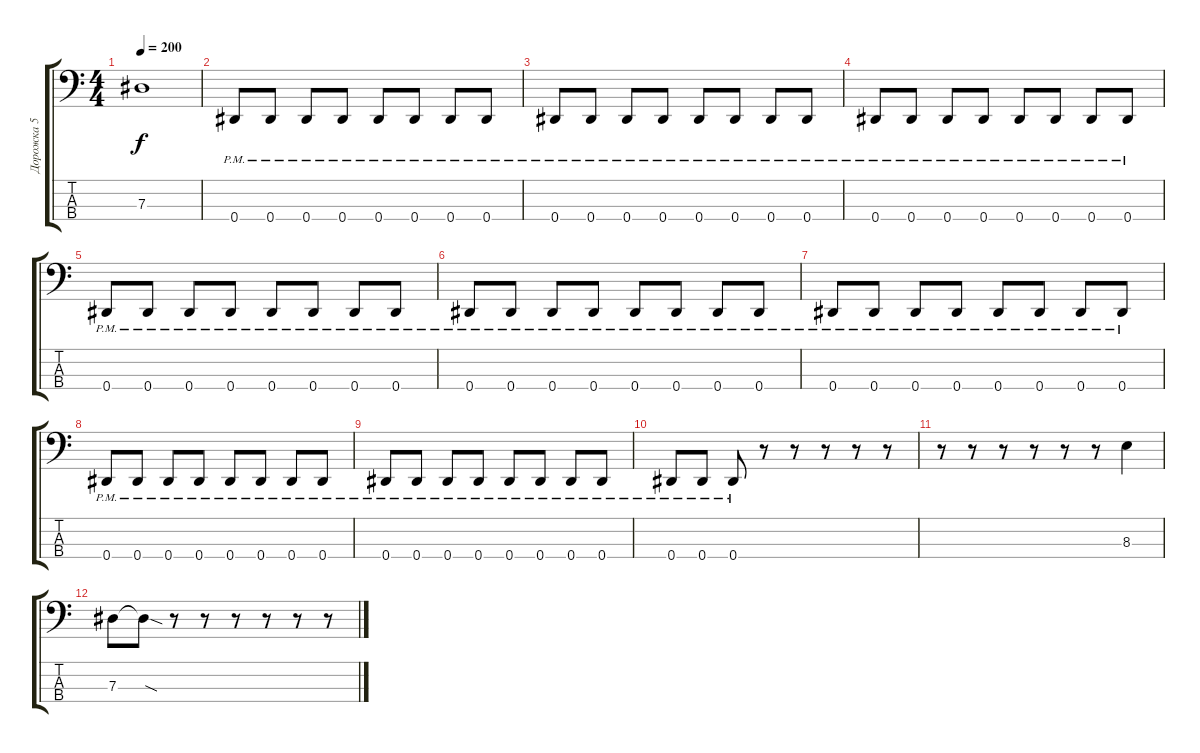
\track ("Дорожка 5" "Дорожка 5") {instrument electricbasspick}
\staff {score tabs}
\tuning (Gb2 Db2 Ab1 Eb1) {hide}
\ts (4 4)
\tempo 200
\clef f4
\ks c
7.3{t}.1{dy f} |
0.4{pm}.8 0.4{pm}.8 0.4{pm}.8 0.4{pm}.8 0.4{pm}.8 0.4{pm}.8 0.4{pm}.8 0.4{pm}.8 |
0.4{pm}.8 0.4{pm}.8 0.4{pm}.8 0.4{pm}.8 0.4{pm}.8 0.4{pm}.8 0.4{pm}.8 0.4{pm}.8 |
0.4{pm}.8 0.4{pm}.8 0.4{pm}.8 0.4{pm}.8 0.4{pm}.8 0.4{pm}.8 0.4{pm}.8 0.4{pm}.8 |
0.4{pm}.8 0.4{pm}.8 0.4{pm}.8 0.4{pm}.8 0.4{pm}.8 0.4{pm}.8 0.4{pm}.8 0.4{pm}.8 |
0.4{pm}.8 0.4{pm}.8 0.4{pm}.8 0.4{pm}.8 0.4{pm}.8 0.4{pm}.8 0.4{pm}.8 0.4{pm}.8 |
0.4{pm}.8 0.4{pm}.8 0.4{pm}.8 0.4{pm}.8 0.4{pm}.8 0.4{pm}.8 0.4{pm}.8 0.4{pm}.8 |
0.4{pm}.8 0.4{pm}.8 0.4{pm}.8 0.4{pm}.8 0.4{pm}.8 0.4{pm}.8 0.4{pm}.8 0.4{pm}.8 |
0.4{pm}.8 0.4{pm}.8 0.4{pm}.8 0.4{pm}.8 0.4{pm}.8 0.4{pm}.8 0.4{pm}.8 0.4{pm}.8 |
0.4{pm}.8 0.4{pm}.8 0.4{pm}.8 r.8 r.8 r.8 r.8 r.8 |
r.8 r.8 r.8 r.8 r.8 r.8 8.3.4 |
7.3.8 7.3{sod t}.8 r.8 r.8 r.8 r.8 r.8 r.8
